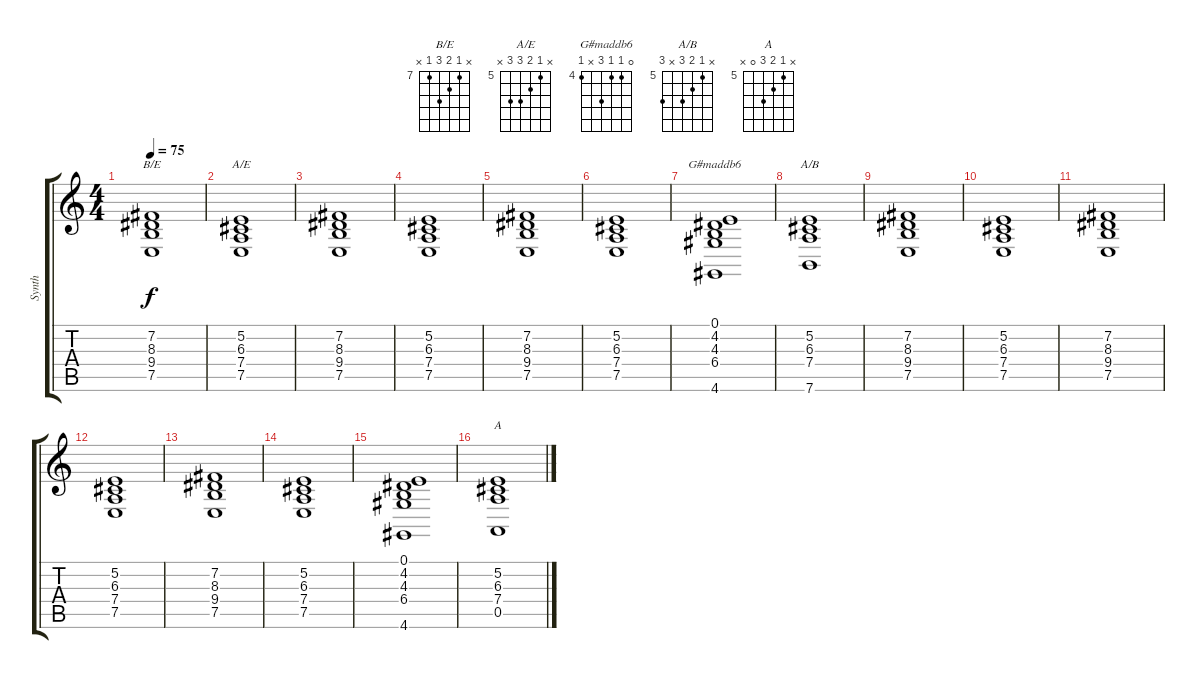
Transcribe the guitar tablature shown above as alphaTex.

\track ("Synth" "Synth") {instrument stringensemble2}
\staff {score tabs}
\tuning (E4 B3 G3 D3 A2 E2) {hide}
\chord ("B/E" x 7 8 9 7 x) {firstfret 7}
\chord ("A/E" x 5 6 7 7 x) {firstfret 5}
\chord ("G#maddb6" 0 4 4 6 x 4) {firstfret 4}
\chord ("A/B" x 5 6 7 x 7) {firstfret 5}
\chord ("A" x 5 6 7 0 x) {firstfret 5}
\ts (4 4)
\tempo 75
\clef g2
\ks c
(7.2 8.3 9.4 7.5).1{ch "B/E" dy f instrument stringensemble2} |
(5.2 6.3 7.4 7.5).1{ch "A/E"} |
(7.2 8.3 9.4 7.5).1 |
(5.2 6.3 7.4 7.5).1 |
(7.2 8.3 9.4 7.5).1 |
(5.2 6.3 7.4 7.5).1 |
(0.1 4.2 4.3 6.4 4.6).1{ch "G#maddb6"} |
(5.2 6.3 7.4 7.6).1{ch "A/B"} |
(7.2 8.3 9.4 7.5).1 |
(5.2 6.3 7.4 7.5).1 |
(7.2 8.3 9.4 7.5).1 |
(5.2 6.3 7.4 7.5).1 |
(7.2 8.3 9.4 7.5).1 |
(5.2 6.3 7.4 7.5).1 |
(0.1 4.2 4.3 6.4 4.6).1 |
(5.2 6.3 7.4 0.5).1{ch "A"}
